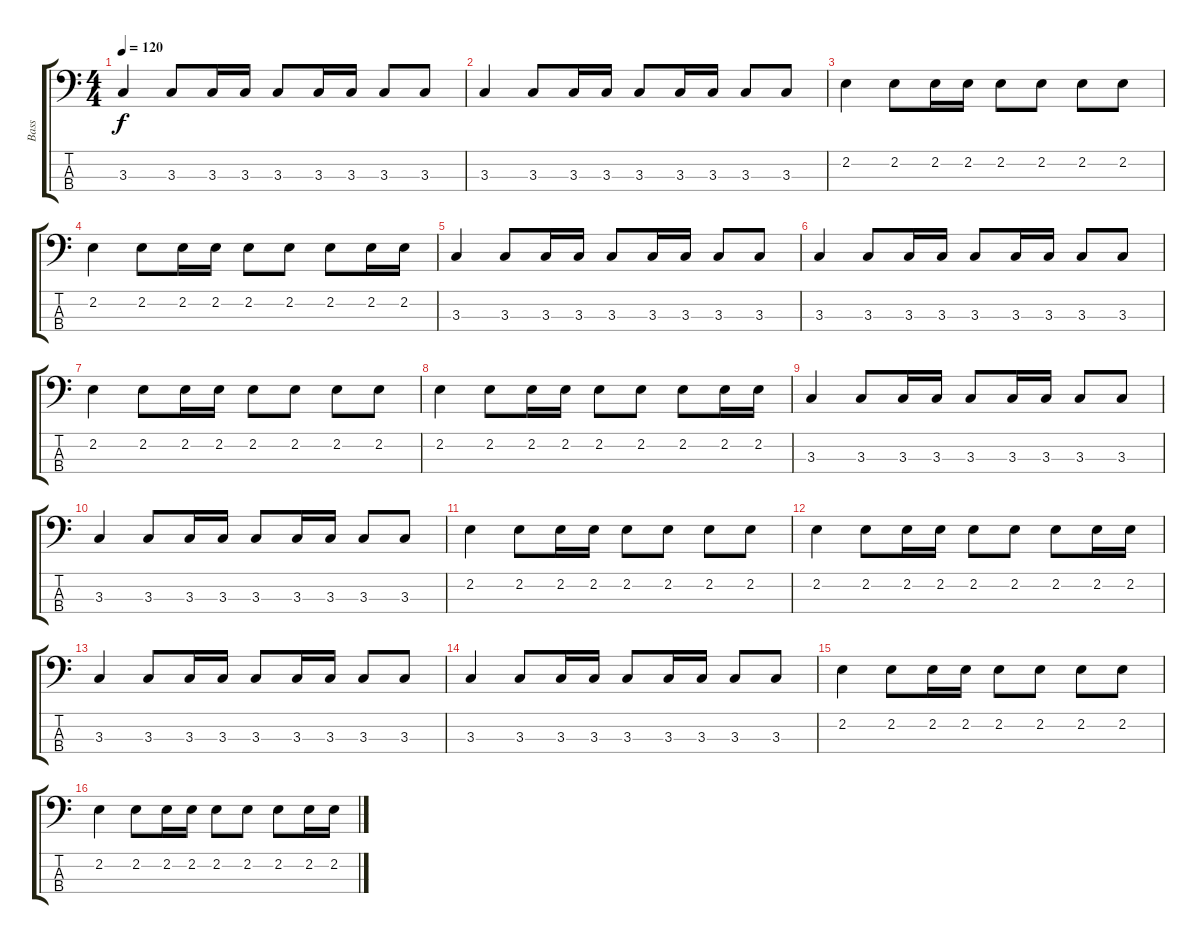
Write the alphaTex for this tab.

\track ("Bass" "Bass") {instrument electricbassfinger}
\staff {score tabs}
\tuning (G2 D2 A1 E1) {hide}
\ts (4 4)
\tempo 120
\clef f4
\ks c
3.3.4{dy f} 3.3.8 3.3.16 3.3.16 3.3.8 3.3.16 3.3.16 3.3.8 3.3.8 |
3.3.4 3.3.8 3.3.16 3.3.16 3.3.8 3.3.16 3.3.16 3.3.8 3.3.8 |
2.2.4 2.2.8 2.2.16 2.2.16 2.2.8 2.2.8 2.2.8 2.2.8 |
2.2.4 2.2.8 2.2.16 2.2.16 2.2.8 2.2.8 2.2.8 2.2.16 2.2.16 |
3.3.4 3.3.8 3.3.16 3.3.16 3.3.8 3.3.16 3.3.16 3.3.8 3.3.8 |
3.3.4 3.3.8 3.3.16 3.3.16 3.3.8 3.3.16 3.3.16 3.3.8 3.3.8 |
2.2.4 2.2.8 2.2.16 2.2.16 2.2.8 2.2.8 2.2.8 2.2.8 |
2.2.4 2.2.8 2.2.16 2.2.16 2.2.8 2.2.8 2.2.8 2.2.16 2.2.16 |
\section ("" "")
3.3.4 3.3.8 3.3.16 3.3.16 3.3.8 3.3.16 3.3.16 3.3.8 3.3.8 |
3.3.4 3.3.8 3.3.16 3.3.16 3.3.8 3.3.16 3.3.16 3.3.8 3.3.8 |
2.2.4 2.2.8 2.2.16 2.2.16 2.2.8 2.2.8 2.2.8 2.2.8 |
2.2.4 2.2.8 2.2.16 2.2.16 2.2.8 2.2.8 2.2.8 2.2.16 2.2.16 |
3.3.4 3.3.8 3.3.16 3.3.16 3.3.8 3.3.16 3.3.16 3.3.8 3.3.8 |
3.3.4 3.3.8 3.3.16 3.3.16 3.3.8 3.3.16 3.3.16 3.3.8 3.3.8 |
2.2.4 2.2.8 2.2.16 2.2.16 2.2.8 2.2.8 2.2.8 2.2.8 |
2.2.4 2.2.8 2.2.16 2.2.16 2.2.8 2.2.8 2.2.8 2.2.16 2.2.16
